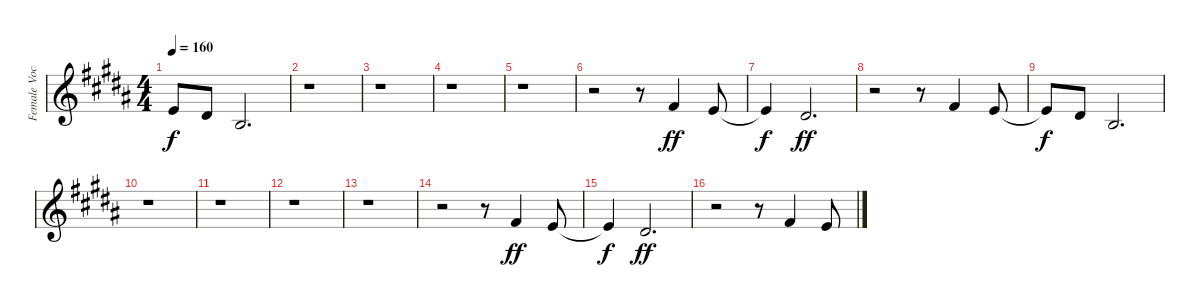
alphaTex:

\track ("Female Vocals" "Female Voc") {instrument altosax}
\staff {score}
\tuning (E4 B3 G3 D3 A2 E2) {hide}
\ts (4 4)
\tempo 160
\clef g2
\ks b
0.1{t}.8{dy f} 4.2.8 0.2.2{d} |
r.1 |
r.1 |
r.1 |
r.1 |
r.2 r.8 2.1.4{dy ff} 0.1.8 |
0.1{t}.4{dy f} 0.2{be (custom 0 8 14 8 16 4 29 4 32 0 40 0 60 0)}.2{d dy ff} |
r.2 r.8 2.1.4 0.1.8 |
0.1{t}.8{dy f} 4.2.8 0.2.2{d} |
r.1 |
r.1 |
r.1 |
r.1 |
r.2 r.8 2.1.4{dy ff} 0.1.8 |
0.1{t}.4{dy f} 0.2{be (custom 0 8 14 8 16 4 29 4 32 0 40 0 60 0)}.2{d dy ff} |
r.2 r.8 2.1.4 0.1.8
